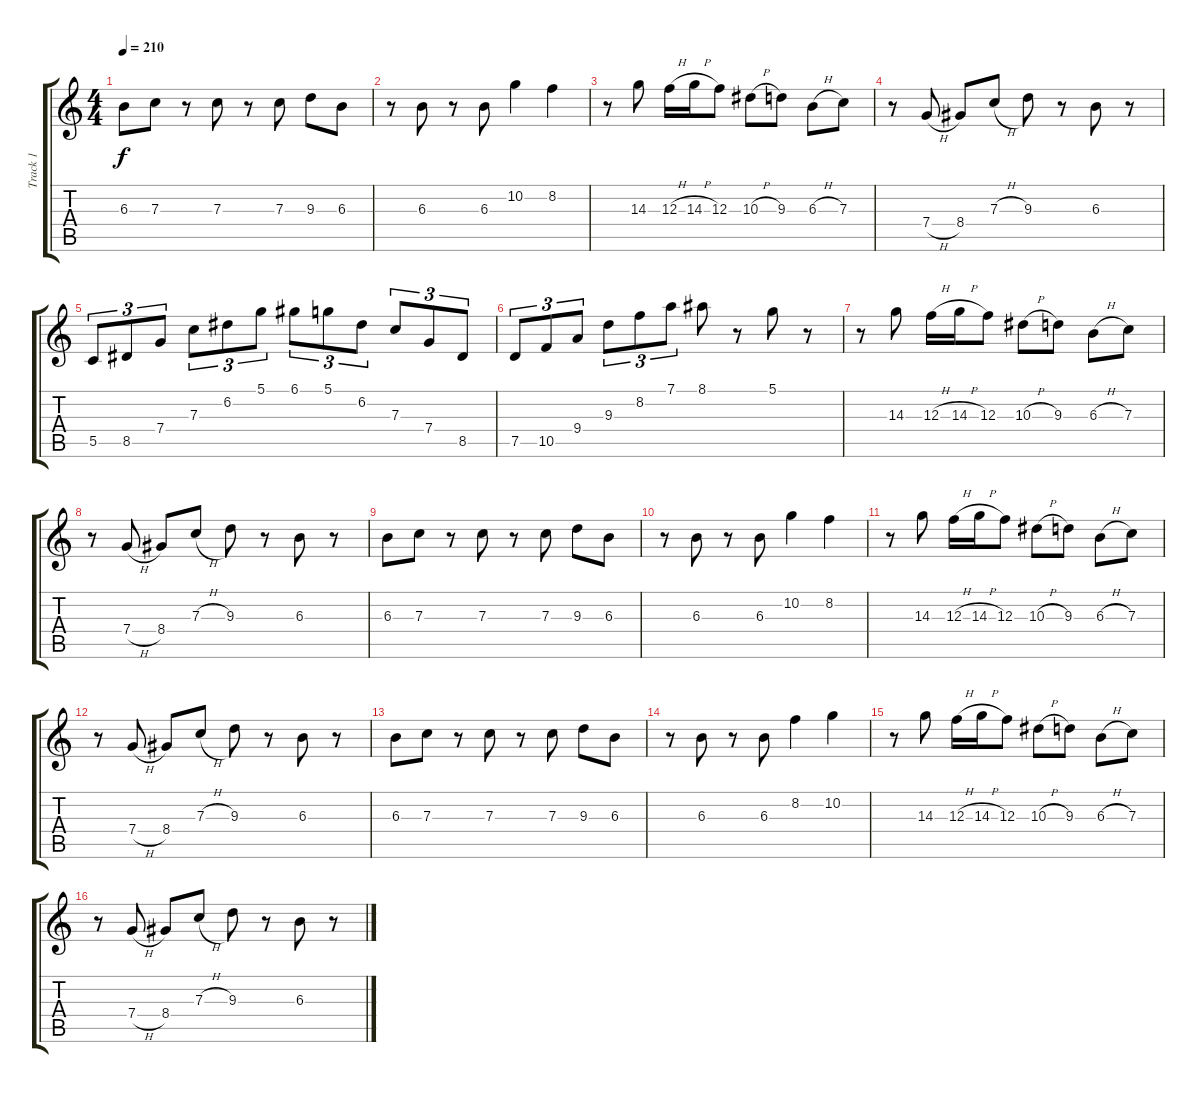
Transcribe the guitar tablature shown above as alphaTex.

\track ("Track 1" "Track 1") {instrument distortionguitar}
\staff {score tabs}
\tuning (D4 A3 F3 C3 G2 C2) {hide}
\ts (4 4)
\tempo 210
\clef g2
\ks c
6.3.8{dy f} 7.3.8 r.8 7.3.8 r.8 7.3.8 9.3.8 6.3.8 |
r.8 6.3.8 r.8 6.3.8 10.2.4 8.2.4 |
r.8 14.3.8 12.3{h}.16 14.3{h}.16 12.3.8 10.3{h}.8 9.3.8 6.3{h}.8 7.3.8 |
r.8 7.4{h}.8 8.4.8 7.3{h}.8 9.3.8 r.8 6.3.8 r.8 |
5.5.8{tu (3 2)} 8.5.8{tu (3 2)} 7.4.8{tu (3 2)} 7.3.8{tu (3 2)} 6.2.8{tu (3 2)} 5.1.8{tu (3 2)} 6.1.8{tu (3 2)} 5.1.8{tu (3 2)} 6.2.8{tu (3 2)} 7.3.8{tu (3 2)} 7.4.8{tu (3 2)} 8.5.8{tu (3 2)} |
7.5.8{tu (3 2)} 10.5.8{tu (3 2)} 9.4.8{tu (3 2)} 9.3.8{tu (3 2)} 8.2.8{tu (3 2)} 7.1.8{tu (3 2)} 8.1.8 r.8 5.1.8 r.8 |
r.8 14.3.8 12.3{h}.16 14.3{h}.16 12.3.8 10.3{h}.8 9.3.8 6.3{h}.8 7.3.8 |
r.8 7.4{h}.8 8.4.8 7.3{h}.8 9.3.8 r.8 6.3.8 r.8 |
6.3.8 7.3.8 r.8 7.3.8 r.8 7.3.8 9.3.8 6.3.8 |
r.8 6.3.8 r.8 6.3.8 10.2.4 8.2.4 |
r.8 14.3.8 12.3{h}.16 14.3{h}.16 12.3.8 10.3{h}.8 9.3.8 6.3{h}.8 7.3.8 |
r.8 7.4{h}.8 8.4.8 7.3{h}.8 9.3.8 r.8 6.3.8 r.8 |
6.3.8 7.3.8 r.8 7.3.8 r.8 7.3.8 9.3.8 6.3.8 |
r.8 6.3.8 r.8 6.3.8 8.2.4 10.2.4 |
r.8 14.3.8 12.3{h}.16 14.3{h}.16 12.3.8 10.3{h}.8 9.3.8 6.3{h}.8 7.3.8 |
r.8 7.4{h}.8 8.4.8 7.3{h}.8 9.3.8 r.8 6.3.8 r.8
